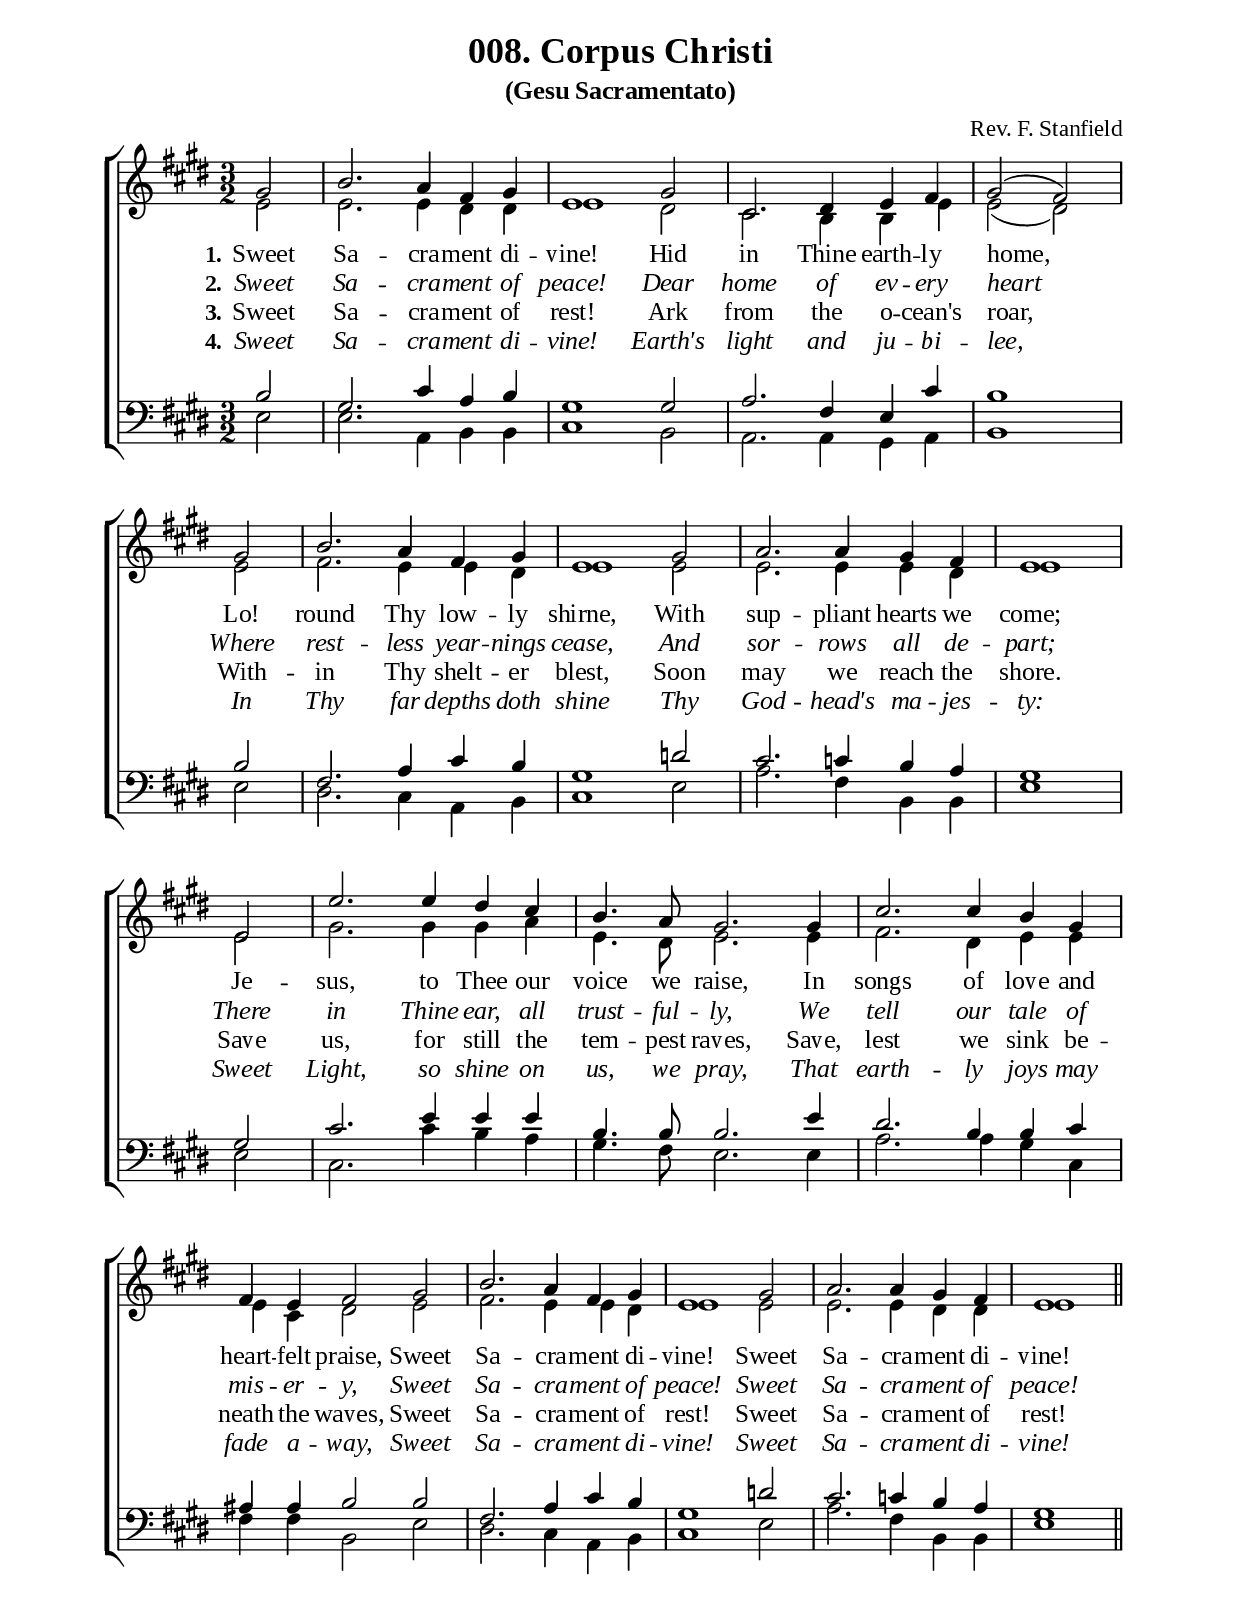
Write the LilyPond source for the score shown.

%%%%%%%%%%%%%%%%%%%%%%%%%%%%%
% CONTENTS OF THIS DOCUMENT
% 1. Common settings
% 2. Soprano verse music
% 3. Alto verse music
% 4. Tenor verse music
% 5. Basso verse music
% 6. Verse lyrics
% 7. Layout
%%%%%%%%%%%%%%%%%%%%%%%%%%%%%

%%%%%%%%%%%%%%%%%%%%%%%%%%%%%
% 1. Common settings
%%%%%%%%%%%%%%%%%%%%%%%%%%%%%
\version "2.18.2"

\header {
  title = "008. Corpus Christi"
  subtitle = "(Gesu Sacramentato)"
  %poet = ""
  composer = "Rev. F. Stanfield"
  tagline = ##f
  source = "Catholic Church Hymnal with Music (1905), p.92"
  %site = ""
}

globalSettings= {
  \key e \major
  \time 3/2
  %\override Score.BarNumber.break-visibility = ##(#t #t #t)
  \override Score.BarNumber.break-visibility = ##(#f #f #f)
}

verseSettings = {
  \phrasingSlurDashed
}

\paper {
  #(set-paper-size "a4")
  top-margin = 15\mm
  bottom-marign = 15\mm
  left-margin = 20\mm
  right-margin = 20\mm
  indent = #0
  #(define fonts
	 (make-pango-font-tree "Liberation Serif"
	 		       "Liberation Serif"
			       "Liberation Serif"
			       (/ 20 20)))
}

printItalic = \with {
  \override LyricText.font-shape = #'italic
}

%%%%%%%%%%%%%%%%%%%%%%%%%%%%%
% 2. Soprano verse music
%%%%%%%%%%%%%%%%%%%%%%%%%%%%%
musicVerseSoprano = \relative c' {
 \partial 2 gis'2 |
  %{	1 %} b2. a4 fis gis |
  %{	2 %} e1 gis2 |
  %{	3 %} cis,2. dis4 e fis |
  %{	4 %} gis2 (fis) \break \bar "|"
                gis2 |
  %{	5 %} b2. a4 fis gis |
  %{	6 %} e1 gis2 |
  %{	7 %} a2. a4 gis fis |
  %{	8 %} e1 \break \bar "|"
                e2 |
  %{	9 %} e'2. e4 dis cis |
  %{ 10%} b4. a8 gis2. gis4 |
  %{ 11%} cis2. cis4 b gis \break \bar "|"
  %{ 12%} fis4 e fis2 gis |
  %{ 13%} b2. a4 fis gis |
  %{ 14%} e1 gis2 |
  %{ 15%} a2. a4 gis fis |
  %{ 16%} e1 \bar "||"
}

%%%%%%%%%%%%%%%%%%%%%%%%%%%%%
% 3. Alto verse music
%%%%%%%%%%%%%%%%%%%%%%%%%%%%%
musicVerseAlto = \relative c' {
  \partial 2 e2 |
  %{	1 %} e2. e4 dis dis |
  %{	2 %} e1 dis2 |
  %{	3 %} cis2. b4 b e |
  %{	4 %} e2 (dis2) \break \bar "|"
               e2 |
  %{	5 %} fis2. e4 e dis |
  %{	6 %} e1 e2 |
  %{	7 %} e2. e4 e dis |
  %{	8 %} e1 \break \bar "|"
                e2 |
  %{	9 %} gis2. gis4 gis a |
  %{ 10%} e4. dis8 e2. e4 |
  %{ 11%} fis2. dis4 e e \break \bar "|"
  %{ 12%} e4 cis dis2 e2 |
  %{ 13%} fis2. e4 e dis |
  %{ 14%} e1 e2 |
  %{ 15%} e2. e4 dis dis |
  %{ 16%} e1 \bar "||"			
}

%%%%%%%%%%%%%%%%%%%%%%%%%%%%%
% 4. Tenor verse music
%%%%%%%%%%%%%%%%%%%%%%%%%%%%%
musicVerseTenor = \relative c' {
  \partial 2 b2 |
  %{	1 %} gis2. cis4 a b |
  %{	2 %} gis1 gis2 |
  %{	3 %} a2. fis4 e cis' |
  %{	4 %} b1 \break \bar "|"
                  b2 |
  %{	5 %} fis2. a4 cis b |
  %{	6 %} gis1 d'2 |
  %{	7 %} cis2. c4 b a | 
  %{	8 %} gis1 \break \bar "|"
                  gis2 |
  %{	9 %} cis2. e4 e e |
  %{ 10%}   b4. b8 b2. e4 |
  %{ 11%}   dis2. b4 b cis |
  %{ 12%}   ais4 ais b2 b2|
  %{ 13%}   fis2. a4 cis b |
  %{ 14%}   gis1 d'2 |
  %{ 15%}   cis2. c4 b a |
  %{ 16%}   gis1 
}

%%%%%%%%%%%%%%%%%%%%%%%%%%%%%
% 5. Basso verse music
%%%%%%%%%%%%%%%%%%%%%%%%%%%%%
musicVerseBasso = \relative c {
  \partial 2 e2 |
  %{	1 %} e2. a,4 b b |
  %{	2 %} cis1 b2 |
  %{	3 %} a2. a4 gis a |
  %{	4 %} b1 \break \bar "|"
                  e2 |
  %{	5 %} dis2. cis4 a b |
  %{	6 %} cis1 e2 |
  %{	7 %} a2. fis4 b, b |
  %{	8 %} e1 \break \bar "|"
                  e2 |
  %{	9 %} cis2. cis'4 b a |
  %{ 10%}   gis4. fis8 e2. e4 |
  %{ 11%}   a2. a4 gis cis, |
  %{ 12%}   fis4 fis b,2 e|
  %{ 13%}   dis2. cis4 a b |
  %{ 14%}   cis1 e2 |
  %{ 15%}   a2. fis4 b, b |
  %{ 16%}   e1
}

%%%%%%%%%%%%%%%%%%%%%%%%%%%%%
% 6. Verse lyrics
%%%%%%%%%%%%%%%%%%%%%%%%%%%%%
lyricVerseOne = \lyricmode {
  \set stanza = #"1."
  Sweet Sa -- cra -- ment di -- vine!
  Hid in Thine earth -- ly home,
  Lo! round Thy low -- ly shirne, 
  With sup -- pliant hearts we come;
  Je -- sus, to Thee our voice we raise,
  In songs of love and heart -- felt praise,
  Sweet Sa -- cra -- ment di -- vine!
  Sweet Sa -- cra -- ment di -- vine!
}

lyricVerseTwo = \lyricmode {
  \set stanza = #"2."
  Sweet Sa -- cra -- ment of peace!
  Dear home of ev -- ery heart
  Where rest -- less year -- nings cease,
  And sor -- rows all de -- part;
  There in Thine ear, all trust -- ful -- ly,
  We tell our tale of mis -- er -- y,
  Sweet Sa -- cra -- ment of peace!
  Sweet Sa -- cra -- ment of peace!
}

lyricVerseThree = \lyricmode {
  \set stanza = #"3."
  Sweet Sa -- cra -- ment of rest!
  Ark from the o -- cean's roar,
  With -- in Thy shelt -- er blest,
  Soon may we reach the shore.
  Save us, for still the tem -- pest raves,
  Save, lest we sink be -- neath the waves,
  Sweet Sa -- cra -- ment of rest!
  Sweet Sa -- cra -- ment of rest!
}

lyricVerseFour = \lyricmode {
  \set stanza = #"4."
  Sweet Sa -- cra -- ment di -- vine!
  Earth's light and ju -- bi -- lee,
  In Thy far depths doth shine
  Thy God -- head's ma -- jes -- ty:
  Sweet Light, so shine on us, we pray,
  That earth -- ly joys may fade a -- way,
  Sweet Sa -- cra -- ment di -- vine!
  Sweet Sa -- cra -- ment di -- vine!
}


%%%%%%%%%%%%%%%%%%%%%%%%%%%%%
% 7. Layout
%%%%%%%%%%%%%%%%%%%%%%%%%%%%%
\score {
    \new ChoirStaff <<
      \new Staff <<
        \clef "treble"
        \new Voice = "soprano" {
          \voiceOne \globalSettings \verseSettings \stemUp \slurUp \musicVerseSoprano
        }
        \new Voice = "alto" {
          \voiceTwo \globalSettings \verseSettings \stemDown \slurDown \musicVerseAlto
        }
      >>
      \new Lyrics \lyricsto soprano \lyricVerseOne
      \new Lyrics \printItalic \lyricsto soprano \lyricVerseTwo
      \new Lyrics \lyricsto soprano \lyricVerseThree
      \new Lyrics \printItalic \lyricsto soprano \lyricVerseFour
      %\new Lyrics \printItalic \lyricsto soprano \lyricVerseFive
      %\new Lyrics \printItalic \lyricsto soprano \lyricVerseSix
      \new Staff <<
        \clef "bass"
        \new Voice = "tenor" {
          \voiceOne \globalSettings \verseSettings \stemUp \slurUp \musicVerseTenor
        }
        \new Voice = "basso" {
          \voiceTwo \globalSettings \verseSettings \stemDown \slurDown \musicVerseBasso
        }
      >>
    >>
}

